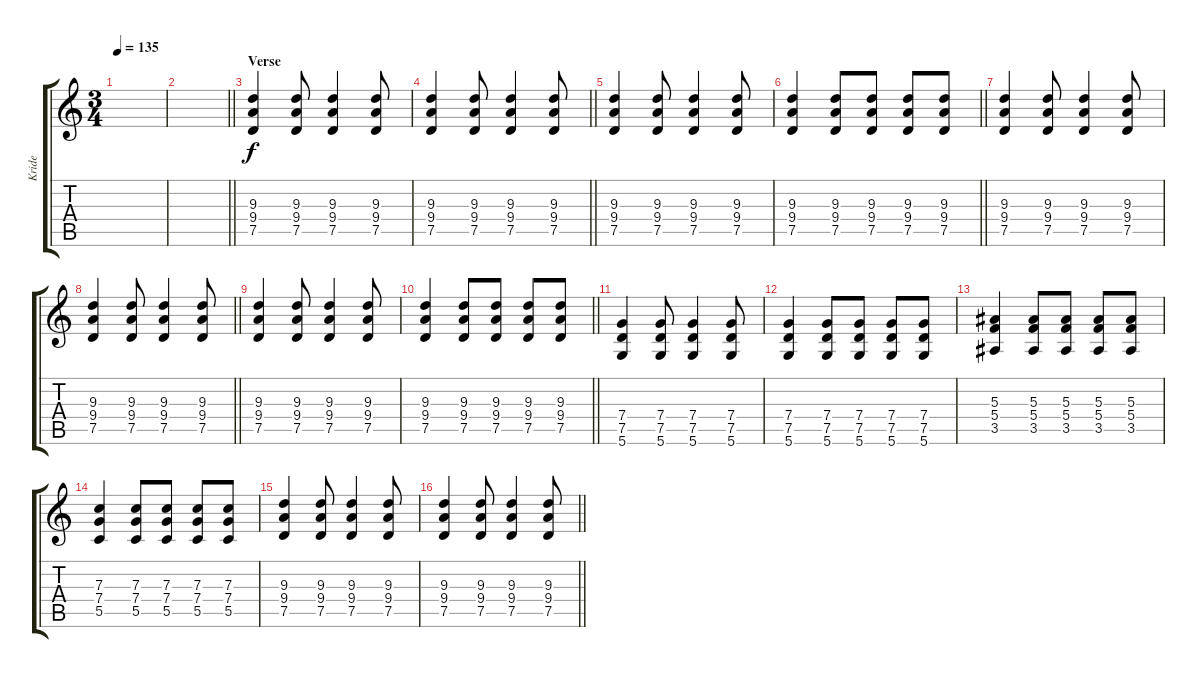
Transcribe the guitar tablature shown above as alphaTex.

\track ("Kride" "Kride") {instrument distortionguitar}
\staff {score tabs}
\tuning (D4 A3 F3 C3 G2 D2) {hide}
\ts (3 4)
\tempo 135
\clef g2
\ks c
|
\barLineRight lightlight
|
\section ("" "Verse")
(9.3 9.4 7.5).4{instrument electricguitarclean} (9.3 9.4 7.5).8 (9.3 9.4 7.5).4 (9.3 9.4 7.5).8 |
\barLineRight lightlight
(9.3 9.4 7.5).4 (9.3 9.4 7.5).8 (9.3 9.4 7.5).4 (9.3 9.4 7.5).8 |
(9.3 9.4 7.5).4 (9.3 9.4 7.5).8 (9.3 9.4 7.5).4 (9.3 9.4 7.5).8 |
\barLineRight lightlight
(9.3 9.4 7.5).4 (9.3 9.4 7.5).8 (9.3 9.4 7.5).8 (9.3 9.4 7.5).8 (9.3 9.4 7.5).8 |
(9.3 9.4 7.5).4 (9.3 9.4 7.5).8 (9.3 9.4 7.5).4 (9.3 9.4 7.5).8 |
\barLineRight lightlight
(9.3 9.4 7.5).4 (9.3 9.4 7.5).8 (9.3 9.4 7.5).4 (9.3 9.4 7.5).8 |
(9.3 9.4 7.5).4 (9.3 9.4 7.5).8 (9.3 9.4 7.5).4 (9.3 9.4 7.5).8 |
\barLineRight lightlight
(9.3 9.4 7.5).4 (9.3 9.4 7.5).8 (9.3 9.4 7.5).8 (9.3 9.4 7.5).8 (9.3 9.4 7.5).8 |
(7.4 7.5 5.6).4 (7.4 7.5 5.6).8 (7.4 7.5 5.6).4 (7.4 7.5 5.6).8 |
(7.4 7.5 5.6).4 (7.4 7.5 5.6).8 (7.4 7.5 5.6).8 (7.4 7.5 5.6).8 (7.4 7.5 5.6).8 |
(5.3 5.4 3.5).4 (5.3 5.4 3.5).8 (5.3 5.4 3.5).8 (5.3 5.4 3.5).8 (5.3 5.4 3.5).8 |
(7.3 7.4 5.5).4 (7.3 7.4 5.5).8 (7.3 7.4 5.5).8 (7.3 7.4 5.5).8 (7.3 7.4 5.5).8 |
(9.3 9.4 7.5).4 (9.3 9.4 7.5).8 (9.3 9.4 7.5).4 (9.3 9.4 7.5).8 |
\barLineRight lightlight
(9.3 9.4 7.5).4 (9.3 9.4 7.5).8 (9.3 9.4 7.5).4 (9.3 9.4 7.5).8
